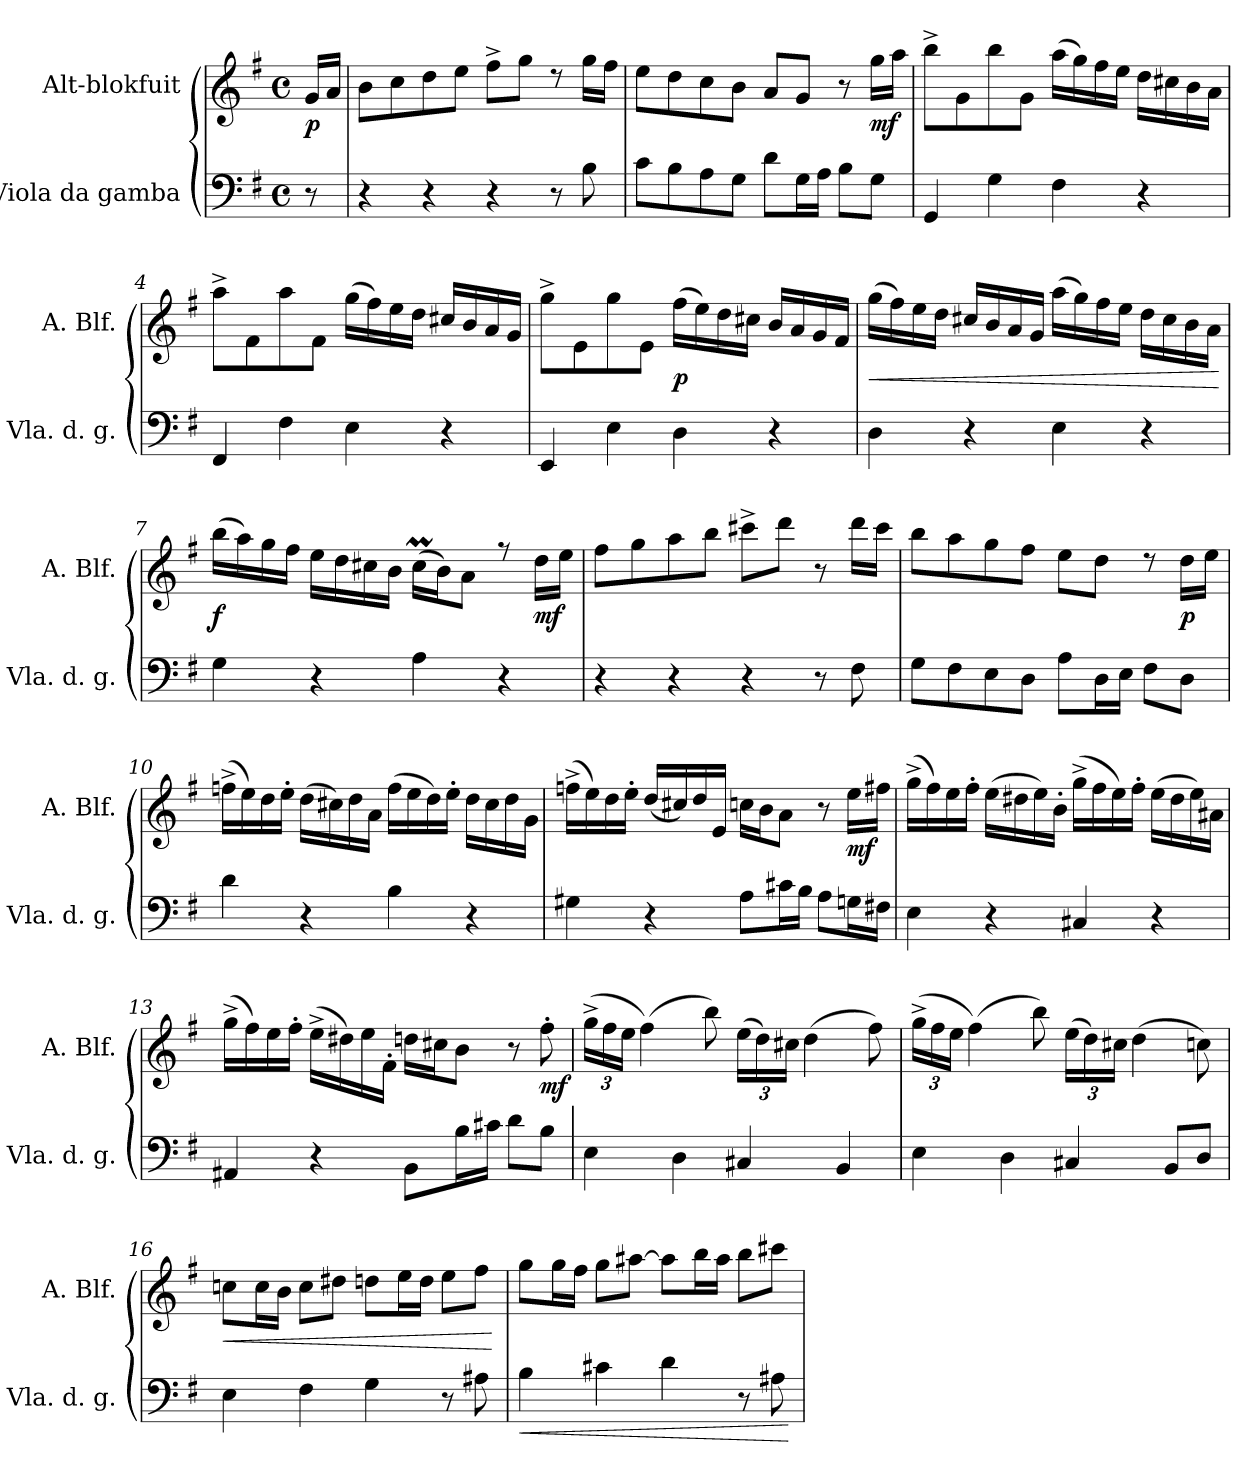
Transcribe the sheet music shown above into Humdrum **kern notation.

**kern	**dynam	**kern	**dynam
*part2	*part2	*part1	*part1
*staff2	*staff2	*staff1	*staff1
*I"Viola da gamba	*	*I"Alt-blokfuit	*
*I'Vla. d. g.	*	*I'A. Blf.	*
*clefF4	*	*clefG2	*
*k[f#]	*	*k[f#]	*
*M4/4	*	*M4/4	*
*met(c)	*	*met(c)	*
*MM80	*	*MM80	*
=	=	=	=
!	!	!	!LO:DY:b
8r	.	16g/LL	p
.	.	16a/JJ	.
=1	=1	=1	=1
4r	.	8b\L	.
.	.	8cc\	.
4r	.	8dd\	.
.	.	8ee\J	.
4r	.	8ff#^\L	.
.	.	8gg\J	.
8r	.	8rdd	.
8B\	.	16gg\LL	.
.	.	16ff#\JJ	.
=2	=2	=2	=2
8c\L	.	8ee\L	.
8B\	.	8dd\	.
8A\	.	8cc\	.
8G\J	.	8b\J	.
8d\L	.	8a/L	.
16G\L	.	8g/J	.
16A\JJ	.	.	.
8B\L	.	8r	.
!	!	!	!LO:DY:b
8G\J	.	16gg\LL	mf
.	.	16aa\JJ	.
=3	=3	=3	=3
4GG/	.	8bb^\L	.
.	.	8g\	.
4G\	.	8bb\	.
.	.	8g\J	.
4F#\	.	(16aa\LL	.
.	.	16gg\)	.
.	.	16ff#\	.
.	.	16ee\JJ	.
4r	.	16dd\LL	.
.	.	16cc#X\	.
.	.	16b\	.
.	.	16a\JJ	.
!!LO:LB:g=z
=4	=4	=4	=4
4FF#/	.	8aa^\L	.
.	.	8f#\	.
4F#\	.	8aa\	.
.	.	8f#\J	.
4E\	.	(16gg\LL	.
.	.	16ff#\)	.
.	.	16ee\	.
.	.	16dd\JJ	.
4r	.	16cc#X/LL	.
.	.	16b/	.
.	.	16a/	.
.	.	16g/JJ	.
=5	=5	=5	=5
4EE/	.	8gg^\L	.
.	.	8e\	.
4E\	.	8gg\	.
.	.	8e\J	.
!	!	!	!LO:DY:b
4D\	.	(16ff#\LL	p
.	.	16ee\)	.
.	.	16dd\	.
.	.	16cc#X\JJ	.
4r	.	16b/LL	.
.	.	16a/	.
.	.	16g/	.
.	.	16f#/JJ	.
=6	=6	=6	=6
!	!	!	!LO:HP:b
4D\	.	(16gg\LL	<
.	.	16ff#\)	.
.	.	16ee\	.
.	.	16dd\JJ	.
4r	.	16cc#X/LL	.
.	.	16b/	.
.	.	16a/	.
.	.	16g/JJ	.
4E\	.	(16aa\LL	.
.	.	16gg\)	.
.	.	16ff#\	.
.	.	16ee\JJ	.
4r	.	16dd\LL	.
.	.	16cc#\	.
.	.	16b\	.
.	.	16a\JJ	.
.	.	.	[
!!LO:LB:g=z
=7	=7	=7	=7
!	!	!	!LO:DY:b
4G\	.	(16bb\LL	f
.	.	16aa\)	.
.	.	16gg\	.
.	.	16ff#\JJ	.
4r	.	16ee\LL	.
.	.	16dd\	.
.	.	16cc#X\	.
.	.	16b\JJ	.
4A\	.	(16cc#m\LL	.
.	.	16b\J)	.
.	.	8a\J	.
4r	.	8rff	.
!	!	!	!LO:DY:b
.	.	16dd\LL	mf
.	.	16ee\JJ	.
=8	=8	=8	=8
4r	.	8ff#\L	.
.	.	8gg\	.
4r	.	8aa\	.
.	.	8bb\J	.
4r	.	8ccc#X^\L	.
.	.	8ddd\J	.
8r	.	8r	.
8F#\	.	16ddd\LL	.
.	.	16ccc#\JJ	.
=9	=9	=9	=9
8G\L	.	8bb\L	.
8F#\	.	8aa\	.
8E\	.	8gg\	.
8D\J	.	8ff#\J	.
8A\L	.	8ee\L	.
16D\L	.	8dd\J	.
16E\JJ	.	.	.
8F#\L	.	8rdd	.
!	!	!	!LO:DY:b
8D\J	.	16dd\LL	p
.	.	16ee\JJ	.
!!LO:LB:g=z
=10	=10	=10	=10
4d\	.	(16ffn^\LL	.
.	.	16ee\)	.
.	.	16dd\	.
.	.	16ee'\JJ	.
4r	.	(16dd\LL	.
.	.	16cc#X\)	.
.	.	16dd\	.
.	.	16a\JJ	.
4B\	.	(16ff\LL	.
.	.	16ee\	.
.	.	16dd\)	.
.	.	16ee'\JJ	.
4r	.	16dd\LL	.
.	.	16cc#\	.
.	.	16dd\	.
.	.	16g\JJ	.
=11	=11	=11	=11
4G#X\	.	(16ffn^\LL	.
.	.	16ee\)	.
.	.	16dd\	.
.	.	16ee'\JJ	.
4r	.	(16dd/LL	.
.	.	16cc#X/)	.
.	.	16dd/	.
.	.	16e/JJ	.
8A\L	.	16ccn\LL	.
.	.	16b\J	.
16c#X\L	.	8a\J	.
16B\JJ	.	.	.
8A\L	.	8r	.
!	!	!	!LO:DY:b
16Gn\L	.	16ee\LL	mf
16F#X\JJ	.	16ff#X\JJ	.
!!LO:LB:g=z
=12	=12	=12	=12
4E\	.	(16gg^\LL	.
.	.	16ff#\)	.
.	.	16ee\	.
.	.	16ff#'\JJ	.
4r	.	(16ee\LL	.
.	.	16dd#X\	.
.	.	16ee\)	.
.	.	16b'\JJ	.
4C#X/	.	(16gg^\LL	.
.	.	16ff#\	.
.	.	16ee\)	.
.	.	16ff#'\JJ	.
4r	.	(16ee\LL	.
.	.	16dd#\	.
.	.	16ee\)	.
.	.	16a#X\JJ	.
=13	=13	=13	=13
4AA#X/	.	(16gg^\LL	.
.	.	16ff#\)	.
.	.	16ee\	.
.	.	16ff#'\JJ	.
4r	.	(16ee^\LL	.
.	.	16dd#X\)	.
.	.	16ee\	.
.	.	16f#'\JJ	.
8BB\L	.	16ddn\LL	.
.	.	16cc#X\J	.
16B\L	.	8b\J	.
16c#X\JJ	.	.	.
8d\L	.	8r	.
!	!	!	!LO:DY:b
8B\J	.	8ff#'\	mf
!!LO:LB:g=z
=14	=14	=14	=14
*	*	*Xbrackettup	*
4E\	.	(24gg^\LL	.
.	.	24ff#\	.
.	.	24ee\JJ	.
.	.	(4ff#\)	.
4D\	.	.	.
.	.	8bb\)	.
4C#X/	.	(24ee\LL	.
.	.	24dd\)	.
.	.	24cc#X\JJ	.
.	.	(4dd\	.
4BB/	.	.	.
.	.	8ff#\)	.
=15	=15	=15	=15
4E\	.	(24gg^\LL	.
.	.	24ff#\	.
.	.	24ee\JJ	.
.	.	(4ff#\)	.
4D\	.	.	.
.	.	8bb\)	.
4C#X/	.	(24ee\LL	.
.	.	24dd\)	.
.	.	24cc#X\JJ	.
.	.	(4dd\	.
8BB/L	.	.	.
8D/J	.	8ccn\)	.
=16	=16	=16	=16
!	!	!	!LO:HP:b
4E\	.	8ccn\L	<
.	.	16cc\L	.
.	.	16b\JJ	.
4F#\	.	8cc\L	.
.	.	8dd#X\J	.
4G\	.	8ddn\L	.
.	.	16ee\L	.
.	.	16dd\JJ	.
8r	.	8ee\L	.
8A#X\	.	8ff#\J	.
.	.	.	[
!!LO:PB:g=z
=17	=17	=17	=17
!	!LO:HP:b	!	!
4B\	<	8gg\L	.
.	.	16gg\L	.
.	.	16ff#\JJ	.
4c#X\	.	8gg\L	.
.	.	[8aa#X\J	.
4d\	.	8aa#\L]	.
.	.	16bb\L	.
.	.	16aa#\JJ	.
8r	.	8bb\L	.
8A#X\	.	8ccc#X\J	.
.	[	.	.
=	=	=	=
*-	*-	*-	*-
